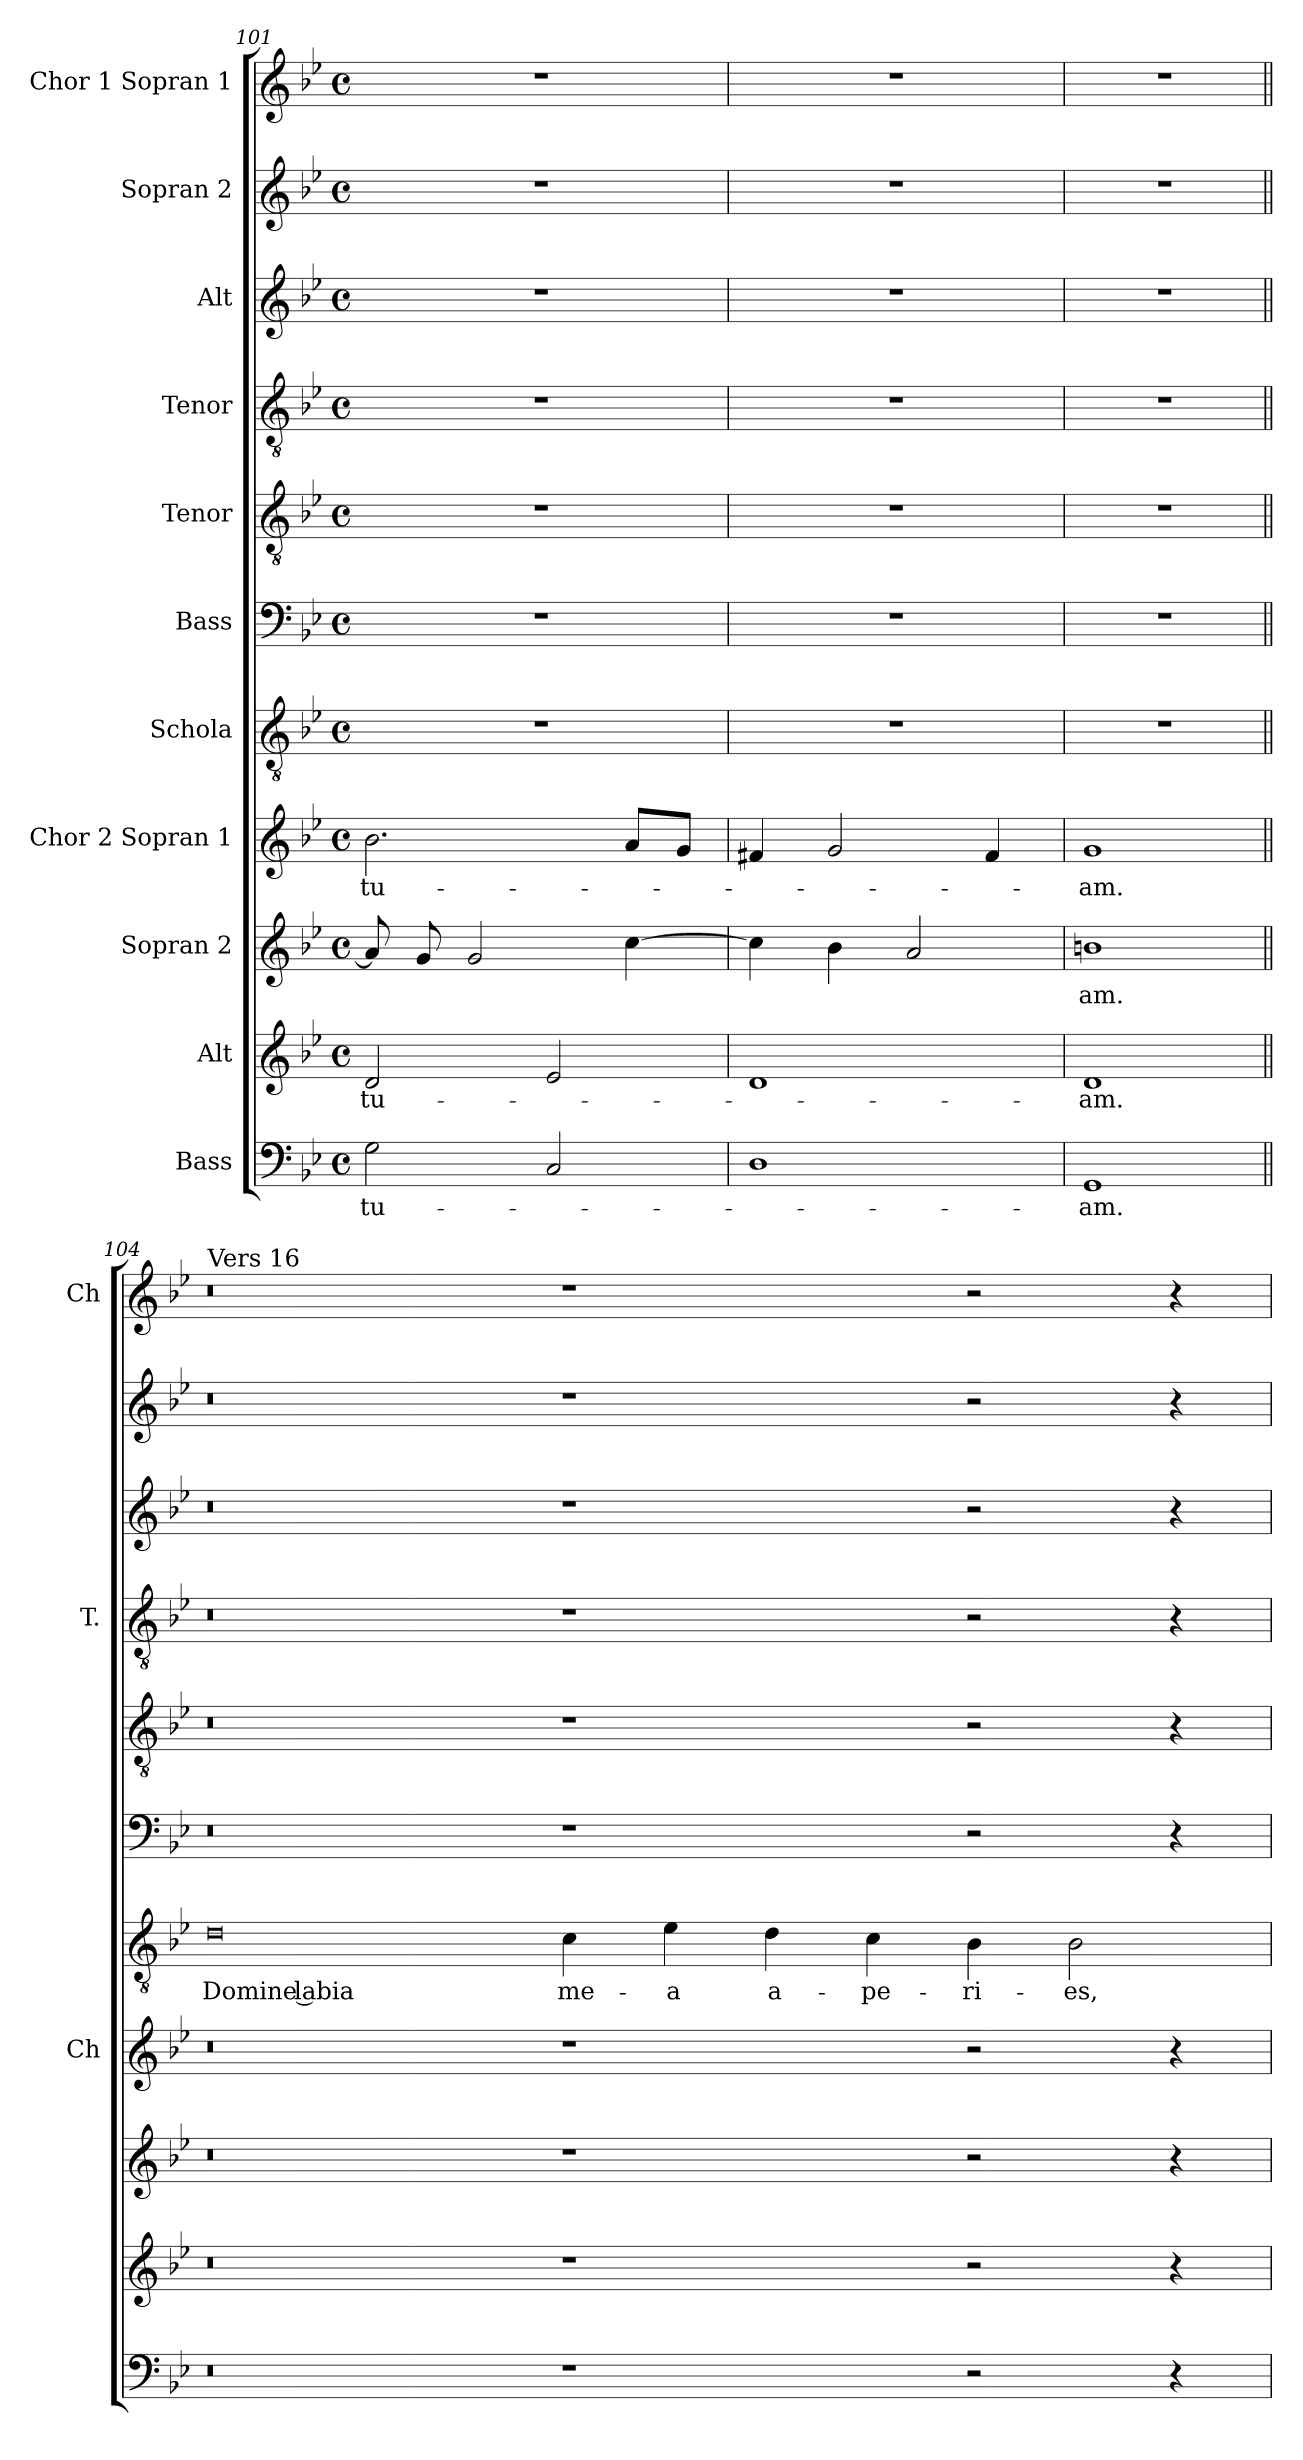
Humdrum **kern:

**kern	**text	**kern	**text	**kern	**text	**kern	**text	**kern	**text	**kern	**kern	**kern	**kern	**kern	**kern
*part11	*part11	*part10	*part10	*part9	*part9	*part8	*part8	*part7	*part7	*part6	*part5	*part4	*part3	*part2	*part1
*staff11	*staff11	*staff10	*staff10	*staff9	*staff9	*staff8	*staff8	*staff7	*staff7	*staff6	*staff5	*staff4	*staff3	*staff2	*staff1
*I"Bass	*	*I"Alt	*	*I"Sopran 2	*	*I"Chor 2 Sopran 1	*	*I"Schola	*	*I"Bass	*I"Tenor	*I"Tenor	*I"Alt	*I"Sopran 2	*I"Chor 1 Sopran 1
*	*	*	*	*	*	*I'Ch	*	*	*	*	*	*I'T.	*	*	*I'Ch
*clefF4	*	*clefG2	*	*clefG2	*	*clefG2	*	*clefGv2	*	*clefF4	*clefGv2	*clefGv2	*clefG2	*clefG2	*clefG2
*k[b-e-]	*	*k[b-e-]	*	*k[b-e-]	*	*k[b-e-]	*	*k[b-e-]	*	*k[b-e-]	*k[b-e-]	*k[b-e-]	*k[b-e-]	*k[b-e-]	*k[b-e-]
*M4/4	*	*M4/4	*	*M4/4	*	*M4/4	*	*M4/4	*	*M4/4	*M4/4	*M4/4	*M4/4	*M4/4	*M4/4
*met(c)	*	*met(c)	*	*met(c)	*	*met(c)	*	*met(c)	*	*met(c)	*met(c)	*met(c)	*met(c)	*met(c)	*met(c)
=101	=101	=101	=101	=101	=101	=101	=101	=101	=101	=101	=101	=101	=101	=101	=101
2G\	tu-	2d/	tu-	8a/]	.	2.b-\	tu-	1r	.	1r	1r	1r	1r	1r	1r
.	.	.	.	8g/	.	.	.	.	.	.	.	.	.	.	.
.	.	.	.	2g/	.	.	.	.	.	.	.	.	.	.	.
2C/	.	2e-/	.	.	.	.	.	.	.	.	.	.	.	.	.
.	.	.	.	[4cc\	.	8a/L	.	.	.	.	.	.	.	.	.
.	.	.	.	.	.	8g/J	.	.	.	.	.	.	.	.	.
=102	=102	=102	=102	=102	=102	=102	=102	=102	=102	=102	=102	=102	=102	=102	=102
1D	.	1d	.	4cc\]	.	4f#X/	.	1r	.	1r	1r	1r	1r	1r	1r
.	.	.	.	4b-\	.	2g/	.	.	.	.	.	.	.	.	.
.	.	.	.	2a/	.	.	.	.	.	.	.	.	.	.	.
.	.	.	.	.	.	4f#/	.	.	.	.	.	.	.	.	.
=103	=103	=103	=103	=103	=103	=103	=103	=103	=103	=103	=103	=103	=103	=103	=103
1GG	-am.	1d	-am.	1bn	-am.	1g	-am.	1r	.	1r	1r	1r	1r	1r	1r
!!LO:LB:g=z
=104||	=104||	=104||	=104||	=104||	=104||	=104||	=104||	=104||	=104||	=104||	=104||	=104||	=104||	=104||	=104||
!	!	!	!	!	!	!	!	!	!	!	!	!	!	!	!LO:TX:a:t=Vers 16
0r	.	0r	.	0r	.	0r	.	0d	Domine labia	0r	0r	0r	0r	0r	0r
1r	.	1r	.	1r	.	1r	.	4c	me-	1r	1r	1r	1r	1r	1r
.	.	.	.	.	.	.	.	4e-	-a	.	.	.	.	.	.
.	.	.	.	.	.	.	.	4d	a-	.	.	.	.	.	.
.	.	.	.	.	.	.	.	4c	-pe-	.	.	.	.	.	.
2r	.	2r	.	2r	.	2r	.	4B-	-ri-	2r	2r	2r	2r	2r	2r
.	.	.	.	.	.	.	.	2B-	-es,	.	.	.	.	.	.
4r	.	4r	.	4r	.	4r	.	.	.	4r	4r	4r	4r	4r	4r
=	=	=	=	=	=	=	=	=	=	=	=	=	=	=	=
*-	*-	*-	*-	*-	*-	*-	*-	*-	*-	*-	*-	*-	*-	*-	*-
